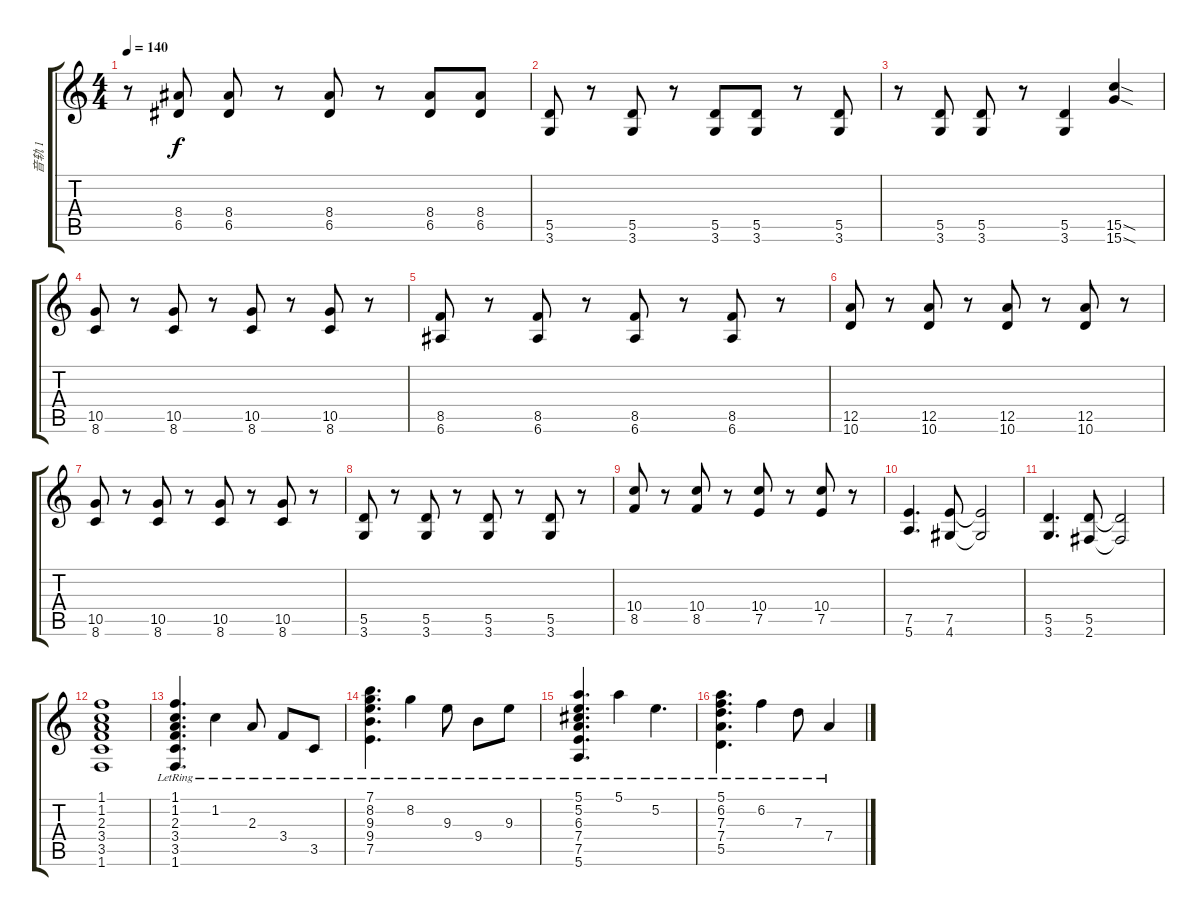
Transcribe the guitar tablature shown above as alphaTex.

\track ("音轨 1" "音轨 1") {instrument distortionguitar}
\staff {score tabs}
\tuning (E4 B3 G3 D3 A2 E2) {hide}
\ts (4 4)
\tempo 140
\clef g2
\ks c
r.8{dy f} (8.4 6.5).8 (8.4 6.5).8 r.8 (8.4 6.5).8 r.8 (8.4 6.5).8 (8.4 6.5).8 |
(5.5 3.6).8 r.8 (5.5 3.6).8 r.8 (5.5 3.6).8 (5.5 3.6).8 r.8 (5.5 3.6).8 |
r.8 (5.5 3.6).8 (5.5 3.6).8 r.8 (5.5 3.6).4 (15.5{sod} 15.6{sod}).4 |
(10.5 8.6).8 r.8 (10.5 8.6).8 r.8 (10.5 8.6).8 r.8 (10.5 8.6).8 r.8 |
(8.5 6.6).8 r.8 (8.5 6.6).8 r.8 (8.5 6.6).8 r.8 (8.5 6.6).8 r.8 |
(12.5 10.6).8 r.8 (12.5 10.6).8 r.8 (12.5 10.6).8 r.8 (12.5 10.6).8 r.8 |
(10.5 8.6).8 r.8 (10.5 8.6).8 r.8 (10.5 8.6).8 r.8 (10.5 8.6).8 r.8 |
(5.5 3.6).8 r.8 (5.5 3.6).8 r.8 (5.5 3.6).8 r.8 (5.5 3.6).8 r.8 |
(10.4 8.5).8 r.8 (10.4 8.5).8 r.8 (10.4 7.5).8 r.8 (10.4 7.5).8 r.8 |
(7.5 5.6).4{d} (7.5 4.6).8 (7.5{t} 4.6{t}).2 |
(5.5 3.6).4{d} (5.5 2.6).8 (5.5{t} 2.6{t}).2 |
(1.1 1.2 2.3 3.4 3.5 1.6).1 |
(1.1{lr} 1.2{lr} 2.3{lr} 3.4{lr} 3.5{lr} 1.6{lr}).4{d} 1.2{lr}.4 2.3{lr}.8 3.4{lr}.8 3.5{lr}.8 |
(7.1{lr} 8.2{lr} 9.3{lr} 9.4{lr} 7.5{lr}).4{d} 8.2{lr}.4 9.3{lr}.8 9.4{lr}.8 9.3{lr}.8 |
(5.1{lr} 5.2{lr} 6.3{lr} 7.4{lr} 7.5{lr} 5.6{lr}).4{d} 5.1{lr}.4 5.2{lr}.4{d} |
(5.1{lr} 6.2{lr} 7.3{lr} 7.4{lr} 5.5{lr}).4{d} 6.2{lr}.4 7.3{lr}.8 7.4{lr}.4
